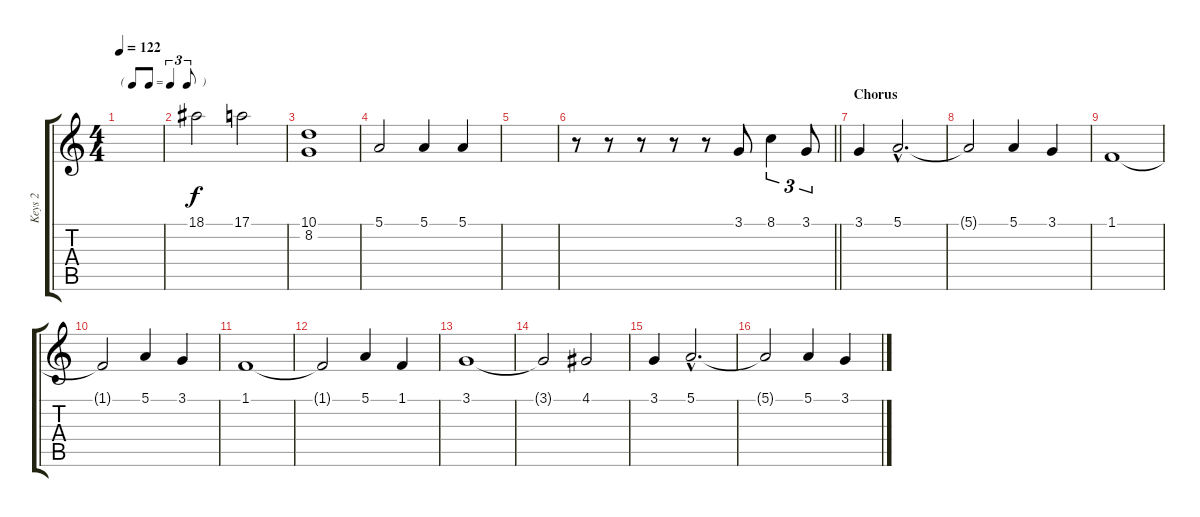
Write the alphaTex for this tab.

\track ("Keys 2" "Keys 2") {instrument lead2sawtooth}
\staff {score tabs}
\tuning (E4 B3 G3 D3 A2 E2) {hide}
\ts (4 4)
\tf triplet8th
\tempo 122
\clef g2
\ks c
|
18.1.2 17.1.2 |
(10.1 8.2).1 |
5.1.2 5.1.4 5.1.4 |
|
\barLineRight lightlight
r.8 r.8 r.8 r.8 r.8 3.1.8 8.1.4{tu (3 2)} 3.1.8{tu (3 2)} |
\section ("" "Chorus")
3.1.4 5.1{hac}.2{d} |
5.1{t}.2 5.1.4 3.1.4 |
1.1.1 |
1.1{t}.2 5.1.4 3.1.4 |
1.1.1 |
1.1{t}.2 5.1.4 1.1.4 |
3.1.1 |
3.1{t}.2 4.1.2 |
3.1.4 5.1{hac}.2{d} |
5.1{t}.2 5.1.4 3.1.4
